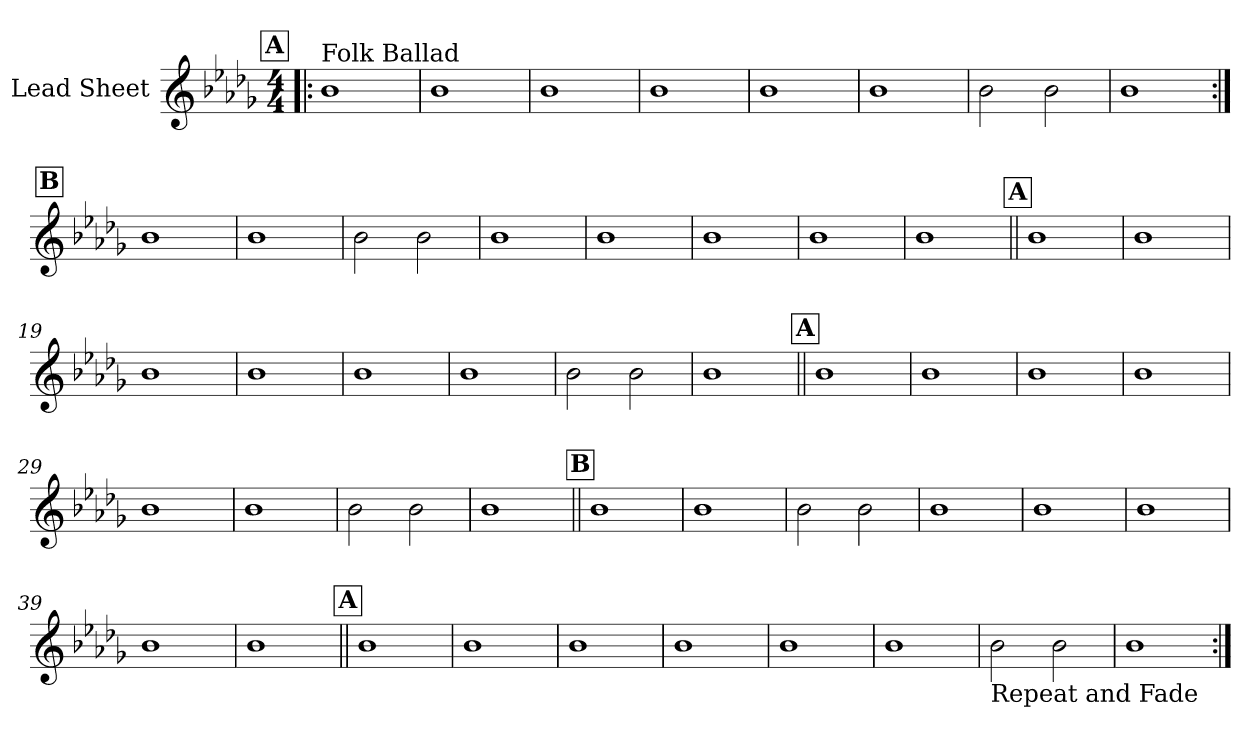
**kern
*part1
*staff1
*I"Lead Sheet
*clefG2
*k[b-e-a-d-g-]
*D-:
*M4/4
*MM70
!!LO:REH:place=s1:a:fs=14:t=A
=1!|:
!LO:TX:a:t=Folk Ballad
1b-
=2
1b-
=3
1b-
=4
1b-
!!LO:LB:g=z
=5
1b-
=6
1b-
=7
2b-\
2b-\
=8
1b-
!!LO:LB:g=z
!!LO:REH:place=s1:a:fs=14:t=B
=9:|!
1b-
=10
1b-
=11
2b-\
2b-\
=12
1b-
!!LO:LB:g=z
=13
1b-
=14
1b-
=15
1b-
=16
1b-
!!LO:LB:g=z
!!LO:REH:place=s1:a:fs=14:t=A
=17||
1b-
=18
1b-
=19
1b-
=20
1b-
!!LO:LB:g=z
=21
1b-
=22
1b-
=23
2b-\
2b-\
=24
1b-
!!LO:LB:g=z
!!LO:REH:place=s1:a:fs=14:t=A
=25||
1b-
=26
1b-
=27
1b-
=28
1b-
!!LO:LB:g=z
=29
1b-
=30
1b-
=31
2b-\
2b-\
=32
1b-
!!LO:LB:g=z
!!LO:REH:place=s1:a:fs=14:t=B
=33||
1b-
=34
1b-
=35
2b-\
2b-\
=36
1b-
!!LO:LB:g=z
=37
1b-
=38
1b-
=39
1b-
=40
1b-
!!LO:PB:g=z
!!LO:REH:place=s1:a:fs=14:t=A
=41||
1b-
=42
1b-
=43
1b-
=44
1b-
!!LO:LB:g=z
=45
1b-
=46
1b-
=47
!LO:TX:b:t=Repeat and Fade
2b-\
2b-\
=48
1b-
=:|!
*-
